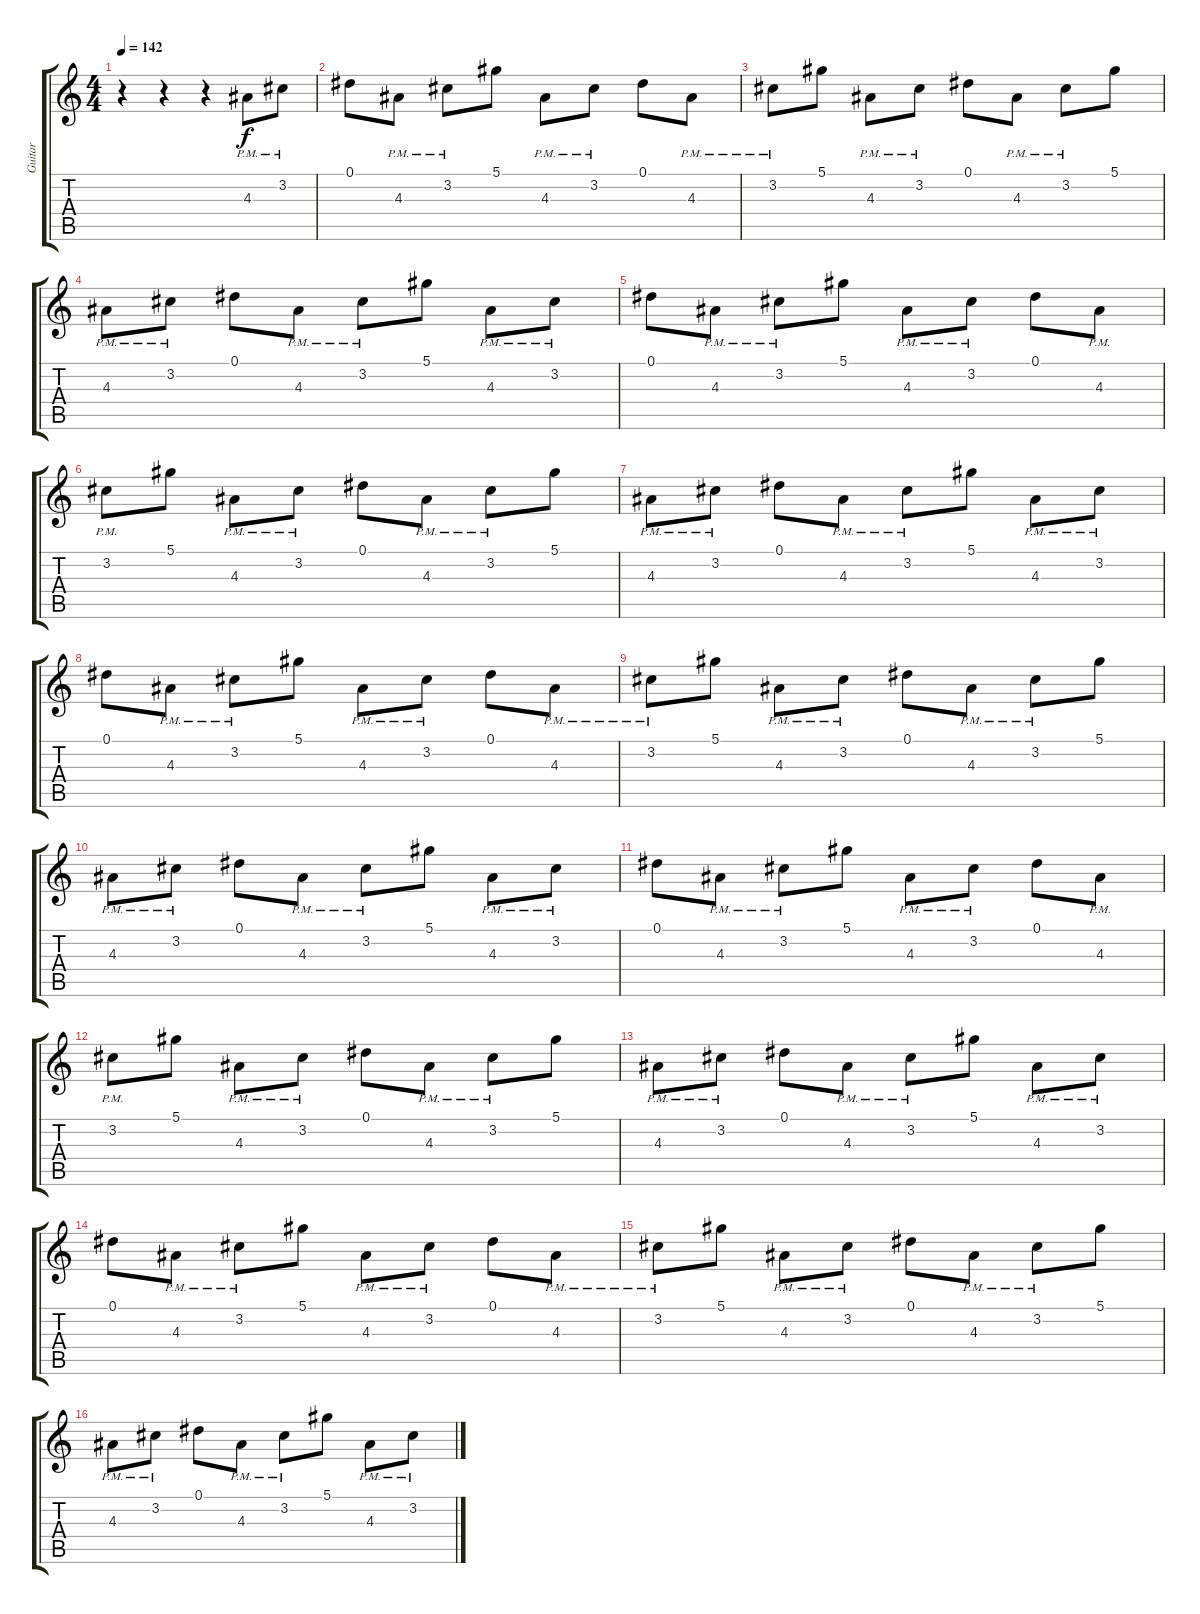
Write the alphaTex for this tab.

\track ("Guitar" "Guitar") {instrument electricguitarclean}
\staff {score tabs}
\tuning (Eb4 Bb3 Gb3 Db3 Ab2 Eb2) {hide}
\ts (4 4)
\tempo 142
\clef g2
\ks c
r.4{dy f instrument electricguitarclean} r.4 r.4 4.3{pm}.8 3.2{pm}.8 |
0.1.8 4.3{pm}.8 3.2{pm}.8 5.1.8 4.3{pm}.8 3.2{pm}.8 0.1.8 4.3{pm}.8 |
3.2{pm}.8 5.1.8 4.3{pm}.8 3.2{pm}.8 0.1.8 4.3{pm}.8 3.2{pm}.8 5.1.8 |
4.3{pm}.8 3.2{pm}.8 0.1.8 4.3{pm}.8 3.2{pm}.8 5.1.8 4.3{pm}.8 3.2{pm}.8 |
0.1.8 4.3{pm}.8 3.2{pm}.8 5.1.8 4.3{pm}.8 3.2{pm}.8 0.1.8 4.3{pm}.8 |
3.2{pm}.8 5.1.8 4.3{pm}.8 3.2{pm}.8 0.1.8 4.3{pm}.8 3.2{pm}.8 5.1.8 |
4.3{pm}.8 3.2{pm}.8 0.1.8 4.3{pm}.8 3.2{pm}.8 5.1.8 4.3{pm}.8 3.2{pm}.8 |
0.1.8 4.3{pm}.8 3.2{pm}.8 5.1.8 4.3{pm}.8 3.2{pm}.8 0.1.8 4.3{pm}.8 |
3.2{pm}.8 5.1.8 4.3{pm}.8 3.2{pm}.8 0.1.8 4.3{pm}.8 3.2{pm}.8 5.1.8 |
4.3{pm}.8 3.2{pm}.8 0.1.8 4.3{pm}.8 3.2{pm}.8 5.1.8 4.3{pm}.8 3.2{pm}.8 |
0.1.8 4.3{pm}.8 3.2{pm}.8 5.1.8 4.3{pm}.8 3.2{pm}.8 0.1.8 4.3{pm}.8 |
3.2{pm}.8 5.1.8 4.3{pm}.8 3.2{pm}.8 0.1.8 4.3{pm}.8 3.2{pm}.8 5.1.8 |
4.3{pm}.8 3.2{pm}.8 0.1.8 4.3{pm}.8 3.2{pm}.8 5.1.8 4.3{pm}.8 3.2{pm}.8 |
0.1.8 4.3{pm}.8 3.2{pm}.8 5.1.8 4.3{pm}.8 3.2{pm}.8 0.1.8 4.3{pm}.8 |
3.2{pm}.8 5.1.8 4.3{pm}.8 3.2{pm}.8 0.1.8 4.3{pm}.8 3.2{pm}.8 5.1.8 |
4.3{pm}.8 3.2{pm}.8 0.1.8 4.3{pm}.8 3.2{pm}.8 5.1.8 4.3{pm}.8 3.2{pm}.8
